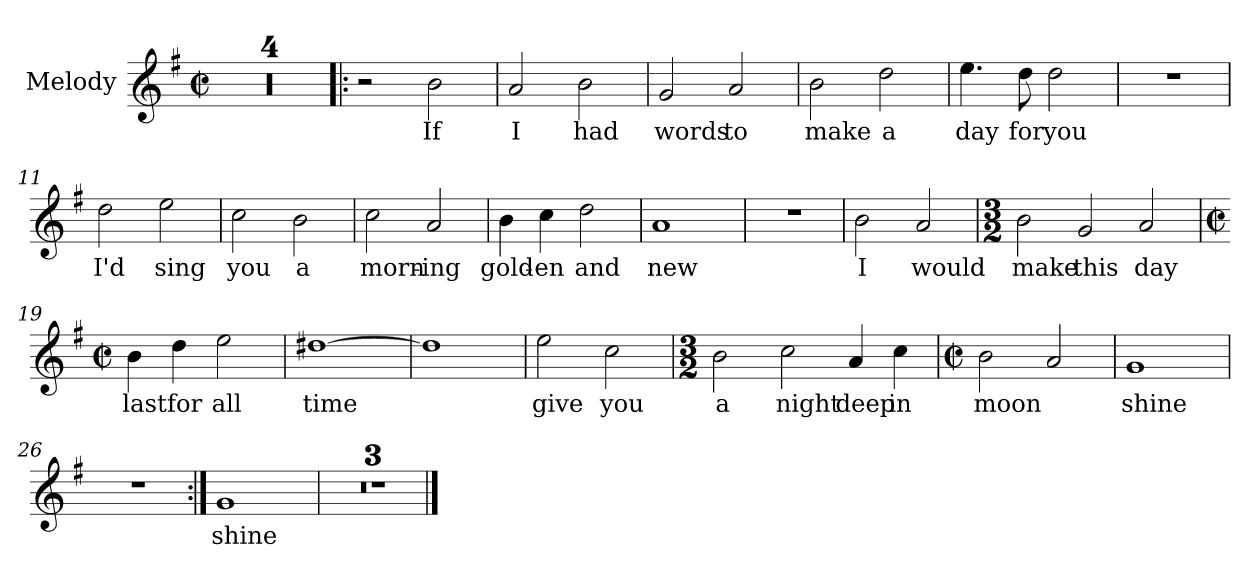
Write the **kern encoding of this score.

**kern	**text
*part1	*part1
*staff1	*staff1
*I"Melody	*
*I'Melody	*
*clefG2	*
*k[f#]	*
*M2/2	*
*met(c|)	*
=1	=1
1r	.
=2	=2
1r	.
=3	=3
1r	.
=4	=4
1r	.
=5!|:	=5!|:
2r	.
2b\	If
=6	=6
2a/	I
2b\	had
!!LO:LB:g=z
=7	=7
2g/	words
2a/	to
=8	=8
2b\	make
2dd\	a
=9	=9
4.ee\	day
8dd\	for
2dd\	you
=10	=10
1r	.
=11	=11
2dd\	I'd
2ee\	sing
!!LO:LB:g=z
=12	=12
2cc\	you
2b\	a
=13	=13
2cc\	morn -
2a/	ing
=14	=14
4b\	gold -
4cc\	en
2dd\	and
=15	=15
1a	new
=16	=16
1r	.
!!LO:LB:g=z
=17	=17
2b\	I
2a/	would
=18	=18
*M3/2	*
2b\	make
2g/	this
2a/	day
=19	=19
*M2/2	*
*met(c|)	*
4b\	last
4dd\	for
2ee\	all
=20	=20
[>1dd#X	time
=21	=21
1dd#]	.
!!LO:LB:g=z
=22	=22
2ee\	give
2cc\	you
=23	=23
*M3/2	*
2b\	a
2cc\	night
4a/	deep
4cc\	in
=24	=24
*M2/2	*
*met(c|)	*
2b\	moon
2a/	.
=25	=25
1g	shine
=26	=26
1r	.
!!LO:LB:g=z
=27:|!	=27:|!
1g	shine
=28	=28
1r	.
=29	=29
1r	.
=30	=30
1r	.
==	==
*-	*-
